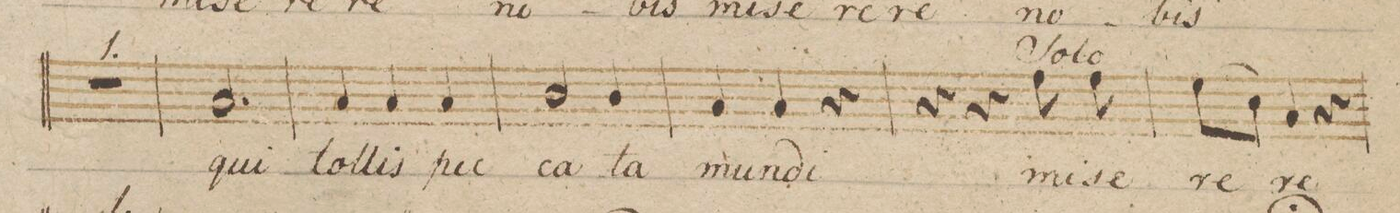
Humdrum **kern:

**kern	**text	**dynam
*I"Alto.	*	*
*clefC3	*	*
*k[b-e-]	*	*
*met(c)	*	*
*M3/4	*	*
2.r	.	.
=108	=108	=108
2.B-/	qui	.
=109	=109	=109
4B-/	tol-	.
4B-/	-lis	.
4B-/	pec-	.
=110	=110	=110
2c/	-ca-	.
4c/	-ta	.
=111	=111	=111
4B-/	mun-	.
4B-/	-di	.
4r	.	.
=112	=112	=112
4r	.	.
4r	.	.
8g\	mi-	.
8g\	-se-	.
=113	=113	=113
(>8f\L	-re-	.
8d\J)	.	.
4B-/	-re	.
4r	.	.
=114	=114	=114
*-	*-	*-
